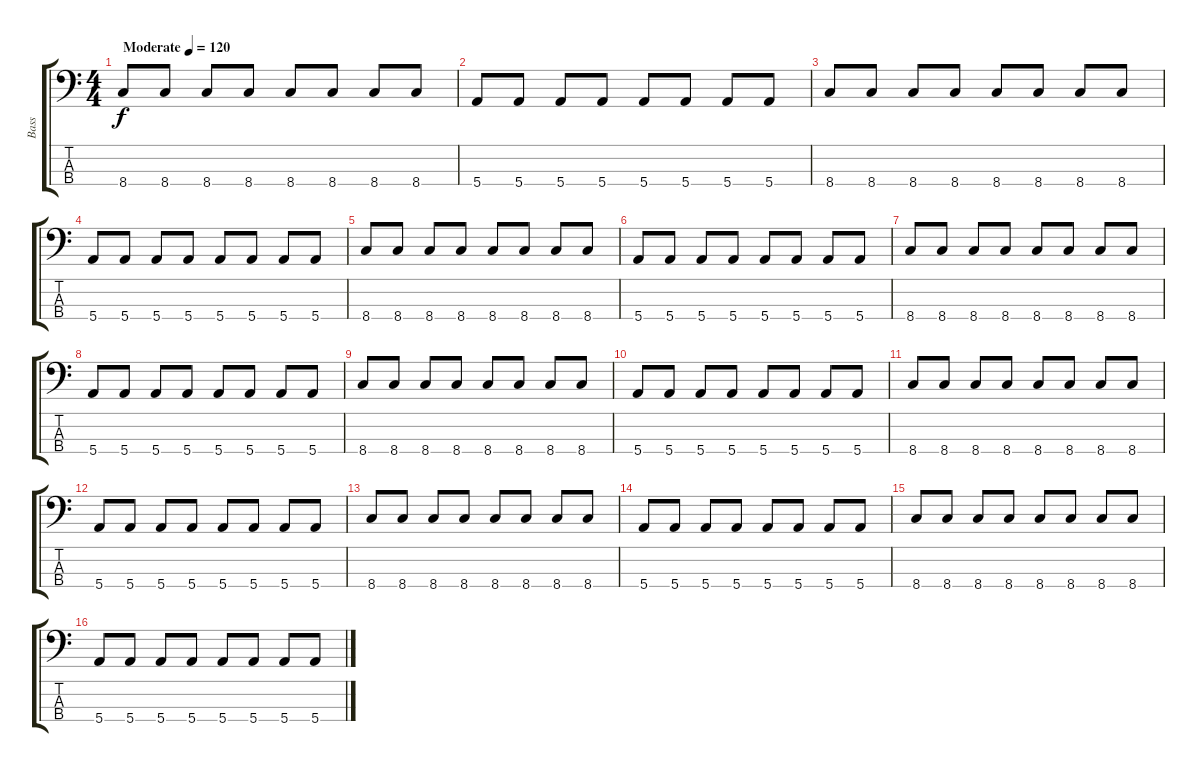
\track ("Bass" "Bass") {instrument electricbassfinger}
\staff {score tabs}
\tuning (G2 D2 A1 E1) {hide}
\ts (4 4)
\tempo (120 "Moderate")
\clef f4
\ks c
8.4.8{dy f instrument electricbassfinger} 8.4.8 8.4.8 8.4.8 8.4.8 8.4.8 8.4.8 8.4.8 |
5.4.8 5.4.8 5.4.8 5.4.8 5.4.8 5.4.8 5.4.8 5.4.8 |
8.4.8 8.4.8 8.4.8 8.4.8 8.4.8 8.4.8 8.4.8 8.4.8 |
5.4.8 5.4.8 5.4.8 5.4.8 5.4.8 5.4.8 5.4.8 5.4.8 |
8.4.8 8.4.8 8.4.8 8.4.8 8.4.8 8.4.8 8.4.8 8.4.8 |
5.4.8 5.4.8 5.4.8 5.4.8 5.4.8 5.4.8 5.4.8 5.4.8 |
8.4.8 8.4.8 8.4.8 8.4.8 8.4.8 8.4.8 8.4.8 8.4.8 |
5.4.8 5.4.8 5.4.8 5.4.8 5.4.8 5.4.8 5.4.8 5.4.8 |
8.4.8 8.4.8 8.4.8 8.4.8 8.4.8 8.4.8 8.4.8 8.4.8 |
5.4.8 5.4.8 5.4.8 5.4.8 5.4.8 5.4.8 5.4.8 5.4.8 |
8.4.8 8.4.8 8.4.8 8.4.8 8.4.8 8.4.8 8.4.8 8.4.8 |
5.4.8 5.4.8 5.4.8 5.4.8 5.4.8 5.4.8 5.4.8 5.4.8 |
8.4.8 8.4.8 8.4.8 8.4.8 8.4.8 8.4.8 8.4.8 8.4.8 |
5.4.8 5.4.8 5.4.8 5.4.8 5.4.8 5.4.8 5.4.8 5.4.8 |
8.4.8 8.4.8 8.4.8 8.4.8 8.4.8 8.4.8 8.4.8 8.4.8 |
5.4.8 5.4.8 5.4.8 5.4.8 5.4.8 5.4.8 5.4.8 5.4.8
